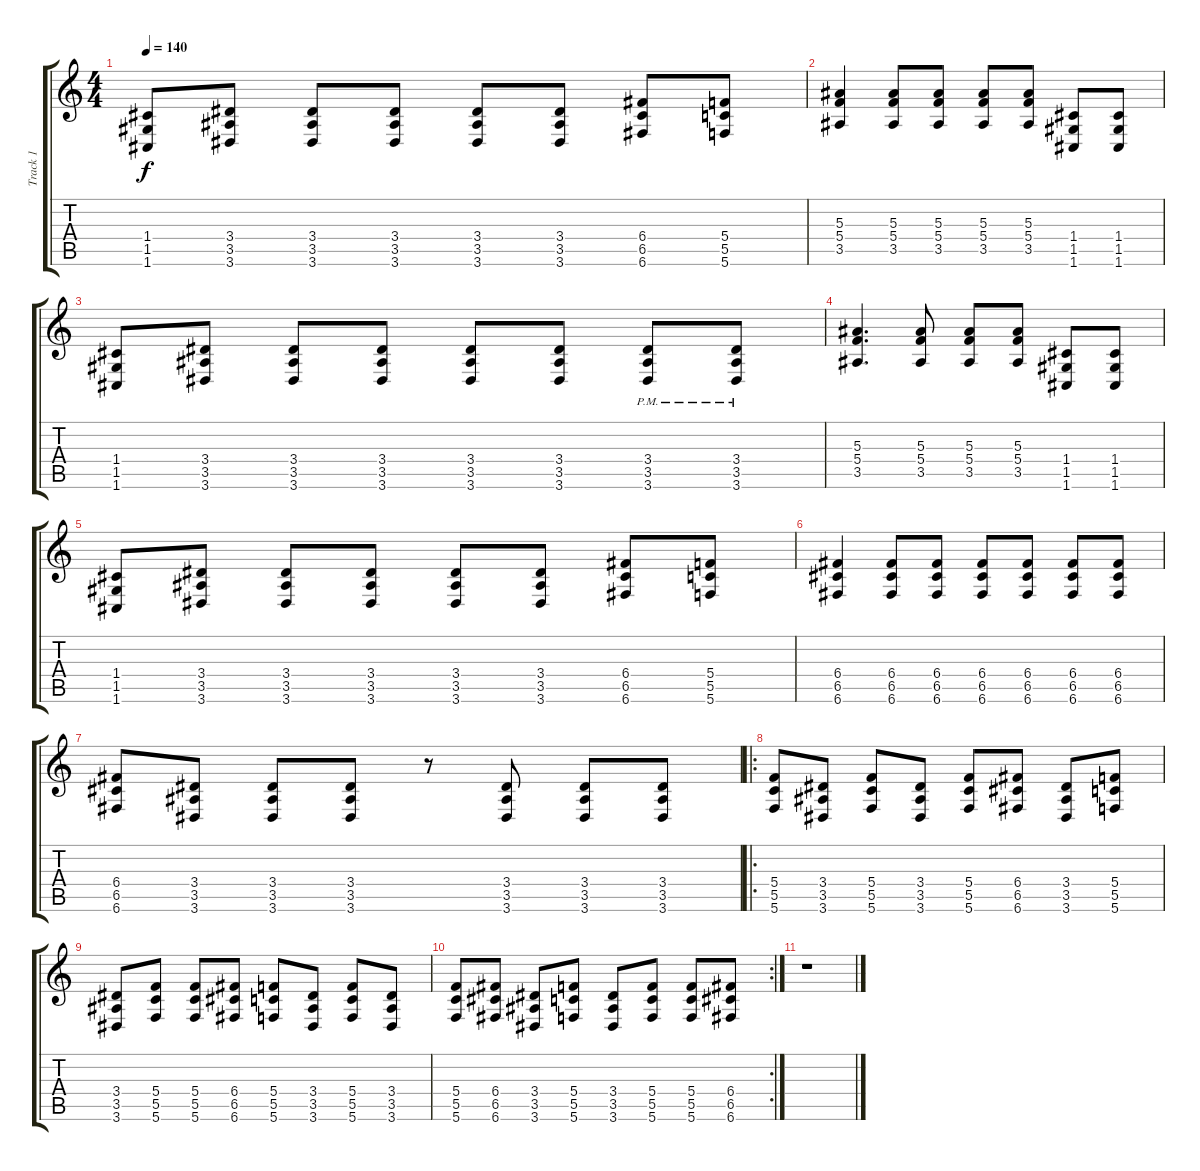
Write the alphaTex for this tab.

\track ("Track 1" "Track 1") {instrument distortionguitar}
\staff {score tabs}
\tuning (D4 A3 F3 C3 G2 C2) {hide}
\ts (4 4)
\tempo 140
\clef g2
\ks c
(1.4 1.5 1.6).8{dy f} (3.4 3.5 3.6).8 (3.4 3.5 3.6).8 (3.4 3.5 3.6).8 (3.4 3.5 3.6).8 (3.4 3.5 3.6).8 (6.4 6.5 6.6).8 (5.4 5.5 5.6).8 |
(5.3 5.4 3.5).4 (5.3 5.4 3.5).8 (5.3 5.4 3.5).8 (5.3 5.4 3.5).8 (5.3 5.4 3.5).8 (1.4 1.5 1.6).8 (1.4 1.5 1.6).8 |
(1.4 1.5 1.6).8 (3.4 3.5 3.6).8 (3.4 3.5 3.6).8 (3.4 3.5 3.6).8 (3.4 3.5 3.6).8 (3.4 3.5 3.6).8 (3.4{pm} 3.5{pm} 3.6).8 (3.4{pm} 3.5{pm} 3.6{pm}).8 |
(5.3 5.4 3.5).4{d} (5.3 5.4 3.5).8 (5.3 5.4 3.5).8 (5.3 5.4 3.5).8 (1.4 1.5 1.6).8 (1.4 1.5 1.6).8 |
(1.4 1.5 1.6).8 (3.4 3.5 3.6).8 (3.4 3.5 3.6).8 (3.4 3.5 3.6).8 (3.4 3.5 3.6).8 (3.4 3.5 3.6).8 (6.4 6.5 6.6).8 (5.4 5.5 5.6).8 |
(6.4 6.5 6.6).4 (6.4 6.5 6.6).8 (6.4 6.5 6.6).8 (6.4 6.5 6.6).8 (6.4 6.5 6.6).8 (6.4 6.5 6.6).8 (6.4 6.5 6.6).8 |
(6.4 6.5 6.6).8 (3.4 3.5 3.6).8 (3.4 3.5 3.6).8 (3.4 3.5 3.6).8 r.8 (3.4 3.5 3.6).8 (3.4 3.5 3.6).8 (3.4 3.5 3.6).8 |
\ro
(5.4 5.5 5.6).8 (3.4 3.5 3.6).8 (5.4 5.5 5.6).8 (3.4 3.5 3.6).8 (5.4 5.5 5.6).8 (6.4 6.5 6.6).8 (3.4 3.5 3.6).8 (5.4 5.5 5.6).8 |
(3.4 3.5 3.6).8 (5.4 5.5 5.6).8 (5.4 5.5 5.6).8 (6.4 6.5 6.6).8 (5.4 5.5 5.6).8 (3.4 3.5 3.6).8 (5.4 5.5 5.6).8 (3.4 3.5 3.6).8 |
\rc 2
(5.4 5.5 5.6).8 (6.4 6.5 6.6).8 (3.4 3.5 3.6).8 (5.4 5.5 5.6).8 (3.4 3.5 3.6).8 (5.4 5.5 5.6).8 (5.4 5.5 5.6).8 (6.4 6.5 6.6).8 |
r.1
